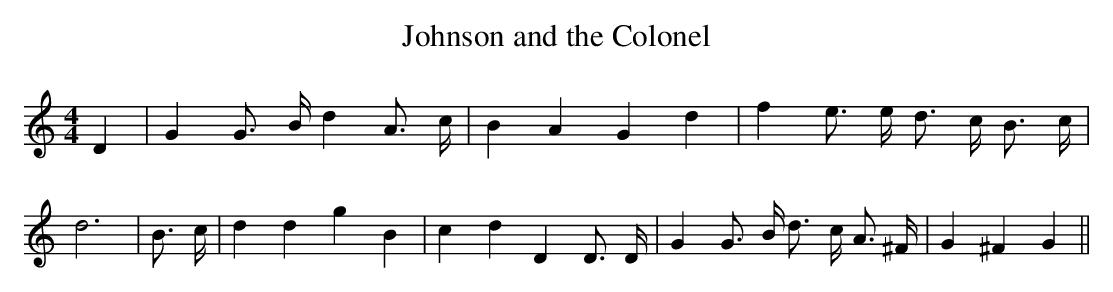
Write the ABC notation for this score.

X:1
T:Johnson and the Colonel
M:4/4
L:1/4
K:C
 D| G G3/4- B/4 d A3/4- c/4| B A G d| f e3/4 e/4 d3/4- c/4 B3/4- c/4|\
 d3| B3/4- c/4| d d g B| c d D D3/4 D/4| G G3/4 B/4 d3/4- c/4 A3/4 ^F/4|\
 G ^F G||
